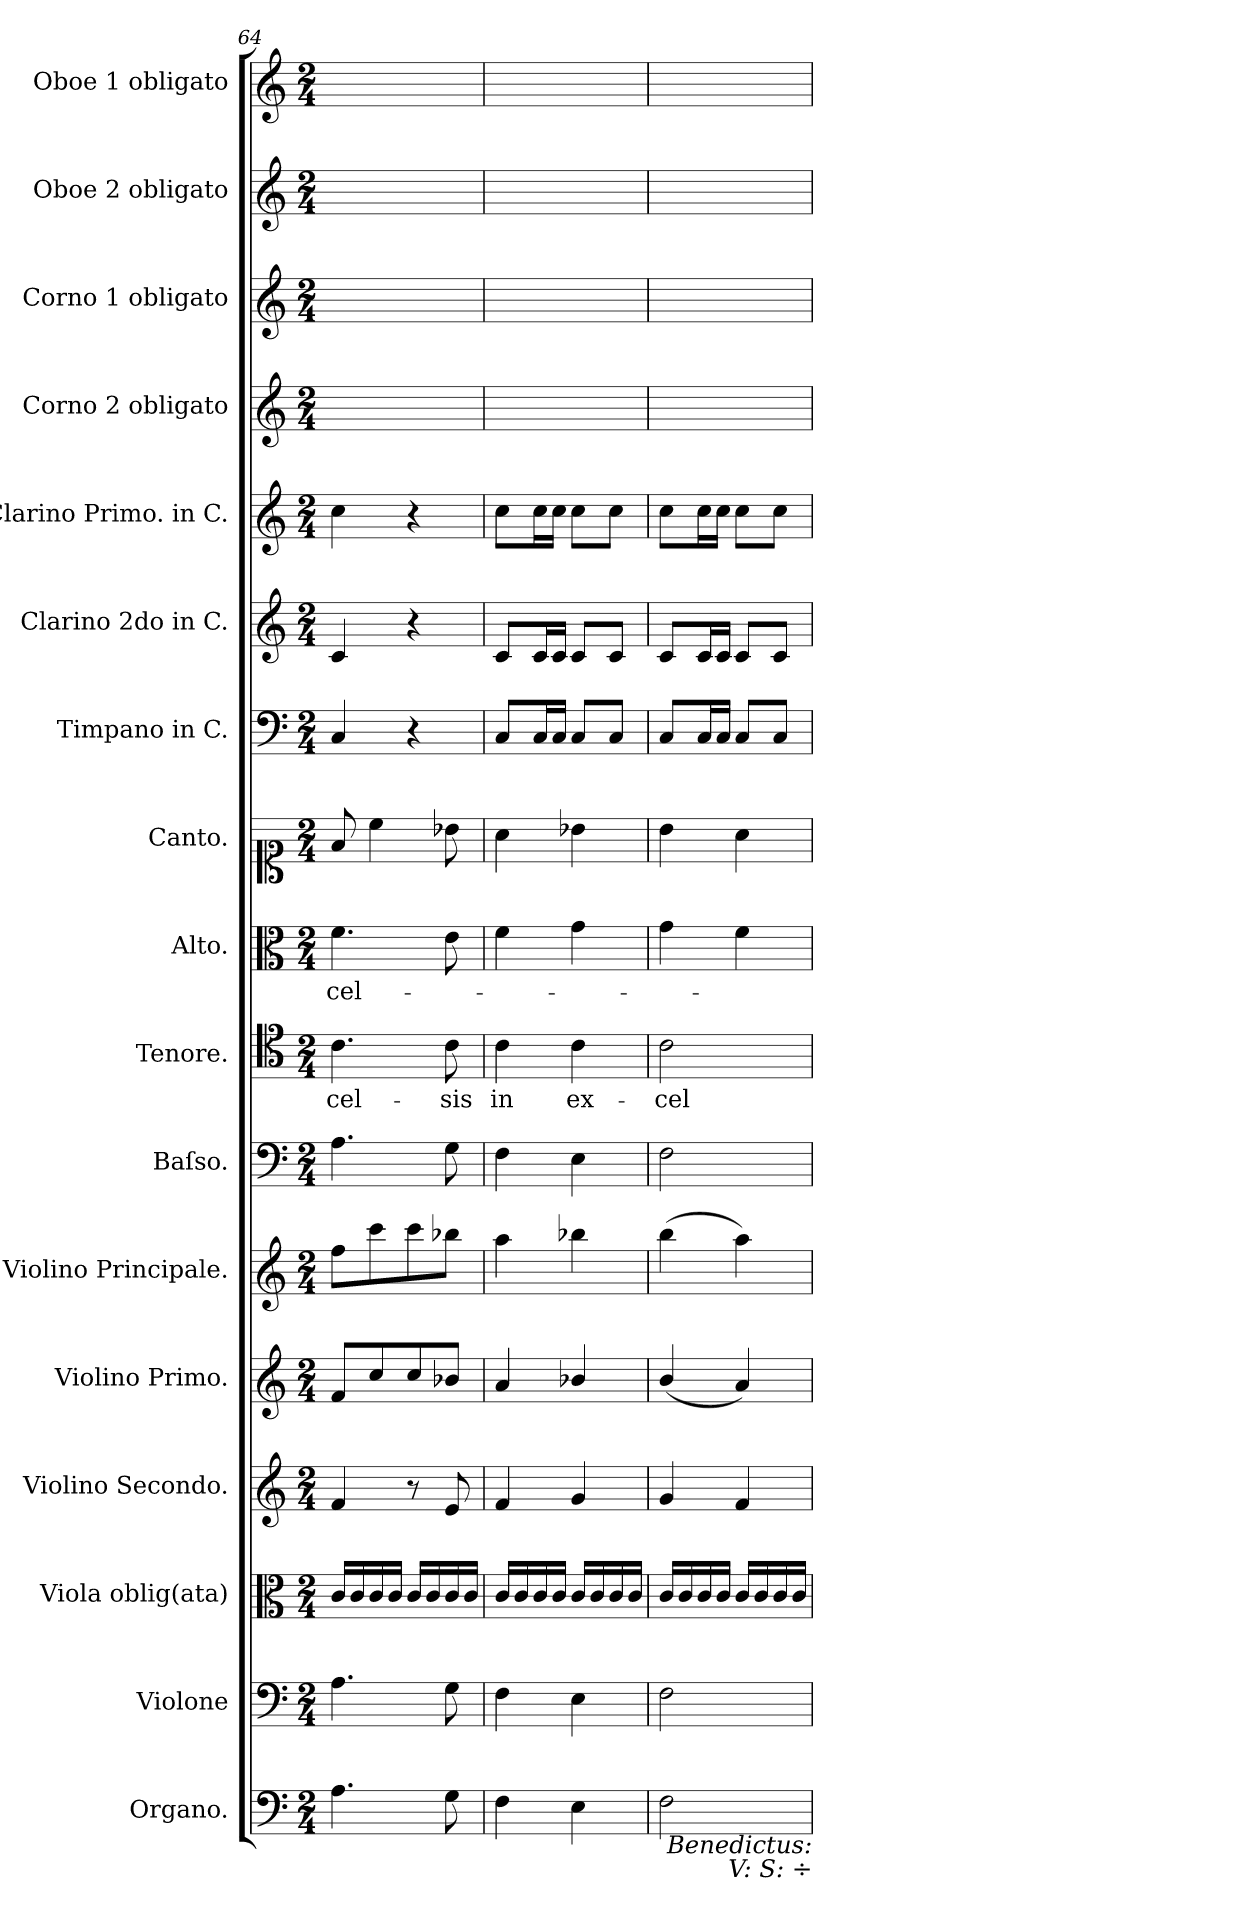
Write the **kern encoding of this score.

**kern	**kern	**kern	**kern	**kern	**kern	**kern	**kern	**text	**kern	**text	**kern	**kern	**kern	**kern	**kern	**kern	**kern	**kern
*part17	*part16	*part15	*part14	*part13	*part12	*part11	*part10	*part10	*part9	*part9	*part8	*part7	*part6	*part5	*part4	*part3	*part2	*part1
*staff17	*staff16	*staff15	*staff14	*staff13	*staff12	*staff11	*staff10	*staff10	*staff9	*staff9	*staff8	*staff7	*staff6	*staff5	*staff4	*staff3	*staff2	*staff1
*I"Organo.	*I"Violone	*I"Viola oblig(ata)	*I"Violino Secondo.	*I"Violino Primo.	*I"Violino Principale.	*I"Baſso.	*I"Tenore.	*	*I"Alto.	*	*I"Canto.	*I"Timpano in C.	*I"Clarino 2do in C.	*I"Clarino Primo. in C.	*I"Corno 2 obligato	*I"Corno 1 obligato	*I"Oboe 2 obligato	*I"Oboe 1 obligato
*I'Org.	*I'Vlne	*I'Vla.	*	*I'Vn I	*I'Vln. Princ.	*I'B.	*I'T.	*	*I'A.	*	*I'C.	*I'Timp.	*I'Clno 2 in C.	*I'Clno 1 in C	*I'[C. 2 obl.]	*I'[C. 1 obl.]	*I'[Ob. 2]	*I'[Ob. 1]
*clefF4	*clefF4	*clefC3	*clefG2	*clefG2	*clefG2	*clefF4	*clefC4	*	*clefC3	*	*clefC1	*clefF4	*clefG2	*clefG2	*clefG2	*clefG2	*clefG2	*clefG2
*k[]	*k[]	*k[]	*k[]	*k[]	*k[]	*k[]	*k[]	*	*k[]	*	*k[]	*k[]	*k[]	*k[]	*k[]	*k[]	*k[]	*k[]
*M2/4	*M2/4	*M2/4	*M2/4	*M2/4	*M2/4	*M2/4	*M2/4	*	*M2/4	*	*M2/4	*M2/4	*M2/4	*M2/4	*M2/4	*M2/4	*M2/4	*M2/4
=64	=64	=64	=64	=64	=64	=64	=64	=64	=64	=64	=64	=64	=64	=64	=64	=64	=64	=64
4.A\	4.A\	16c/LL	4f/	8f/L	8ff\L	4.A\	4.c\	-cel-	4.f\	-cel-	8f/	4C/	4c/	4cc\	2ryy	2ryy	2ryy	2ryy
.	.	16c/	.	.	.	.	.	.	.	.	.	.	.	.	.	.	.	.
.	.	16c/	.	8cc/	8ccc\	.	.	.	.	.	4cc\	.	.	.	.	.	.	.
.	.	16c/JJ	.	.	.	.	.	.	.	.	.	.	.	.	.	.	.	.
.	.	16c/LL	8r	8cc/	8ccc\	.	.	.	.	.	.	4r	4r	4r	.	.	.	.
.	.	16c/	.	.	.	.	.	.	.	.	.	.	.	.	.	.	.	.
8G\	8G\	16c/	8e/	8b-X/J	8bb-X\J	8G\	8c\	-sis	8e\	.	8b-X\	.	.	.	.	.	.	.
.	.	16c/JJ	.	.	.	.	.	.	.	.	.	.	.	.	.	.	.	.
=65	=65	=65	=65	=65	=65	=65	=65	=65	=65	=65	=65	=65	=65	=65	=65	=65	=65	=65
4F\	4F\	16c/LL	4f/	4a/	4aa\	4F\	4c\	in	4f\	.	4a\	8C/L	8c/L	8cc\L	2ryy	2ryy	2ryy	2ryy
.	.	16c/	.	.	.	.	.	.	.	.	.	.	.	.	.	.	.	.
.	.	16c/	.	.	.	.	.	.	.	.	.	16C/L	16c/L	16cc\L	.	.	.	.
.	.	16c/JJ	.	.	.	.	.	.	.	.	.	16C/JJ	16c/JJ	16cc\JJ	.	.	.	.
4E\	4E\	16c/LL	4g/	4b-X/	4bb-X\	4E\	4c\	ex-	4g\	.	4b-X\	8C/L	8c/L	8cc\L	.	.	.	.
.	.	16c/	.	.	.	.	.	.	.	.	.	.	.	.	.	.	.	.
.	.	16c/	.	.	.	.	.	.	.	.	.	8C/J	8c/J	8cc\J	.	.	.	.
.	.	16c/JJ	.	.	.	.	.	.	.	.	.	.	.	.	.	.	.	.
=66	=66	=66	=66	=66	=66	=66	=66	=66	=66	=66	=66	=66	=66	=66	=66	=66	=66	=66
2F\	2F\	16c/LL	4g/	(4b/	(4bb\	2F\	2c\	-cel-	4g\	.	4b\	8C/L	8c/L	8cc\L	2ryy	2ryy	2ryy	2ryy
.	.	16c/	.	.	.	.	.	.	.	.	.	.	.	.	.	.	.	.
.	.	16c/	.	.	.	.	.	.	.	.	.	16C/L	16c/L	16cc\L	.	.	.	.
.	.	16c/JJ	.	.	.	.	.	.	.	.	.	16C/JJ	16c/JJ	16cc\JJ	.	.	.	.
.	.	16c/LL	4f/	4a/)	4aa\)	.	.	.	4f\	.	4a\	8C/L	8c/L	8cc\L	.	.	.	.
.	.	16c/	.	.	.	.	.	.	.	.	.	.	.	.	.	.	.	.
.	.	16c/	.	.	.	.	.	.	.	.	.	8C/J	8c/J	8cc\J	.	.	.	.
.	.	16c/JJ	.	.	.	.	.	.	.	.	.	.	.	.	.	.	.	.
!LO:TX:b:i:t=Benedictus&colon;	!	!	!	!	!	!	!	!	!	!	!	!	!	!	!	!	!	!
!LO:TX:b:i:t=V&colon; S&colon; ÷	!	!	!	!	!	!	!	!	!	!	!	!	!	!	!	!	!	!
=	=	=	=	=	=	=	=	=	=	=	=	=	=	=	=	=	=	=
*-	*-	*-	*-	*-	*-	*-	*-	*-	*-	*-	*-	*-	*-	*-	*-	*-	*-	*-
